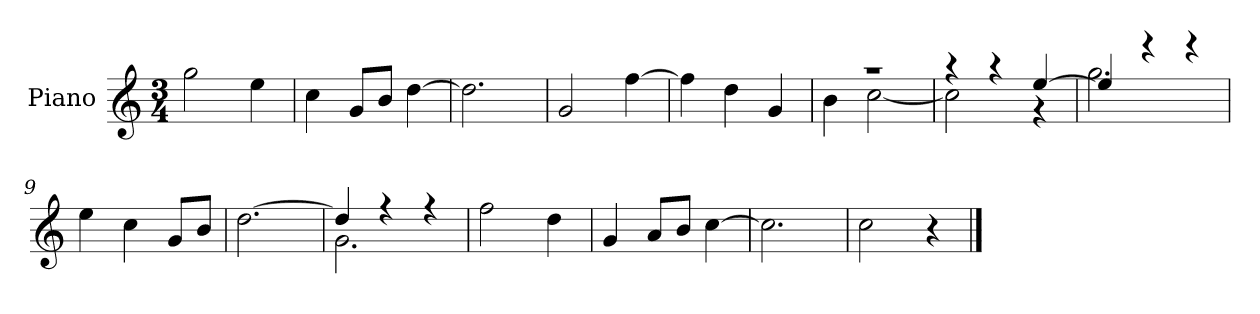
**kern
*part1
*staff1
*I"Piano
*I'P-no
*clefG2
*k[]
*M3/4
*MM176
=1
2gg\
4ee\
=2
4cc\
8g/L
8b/J
[4dd\
=3
2.dd\]
=4
2g/
[4ff\
=5
4ff\]
4dd\
4g/
=6
*^
2.r	4b\
.	[2cc\
=7	=7
4r	2cc\]
4r	.
[4ee/	4r
=8	=8
4ee/]	2.gg\
4r	.
4r	.
*v	*v
=9
4ee\
4cc\
8g/L
8b/J
=10
[2.dd\
=11
*^
4dd/]	2.g\
4r	.
4r	.
*v	*v
!!LO:LB:g=z
=12
2ff\
4dd\
=13
4g/
8a/L
8b/J
[4cc\
=14
2.cc\]
=15
2cc\
4r
==
*-
